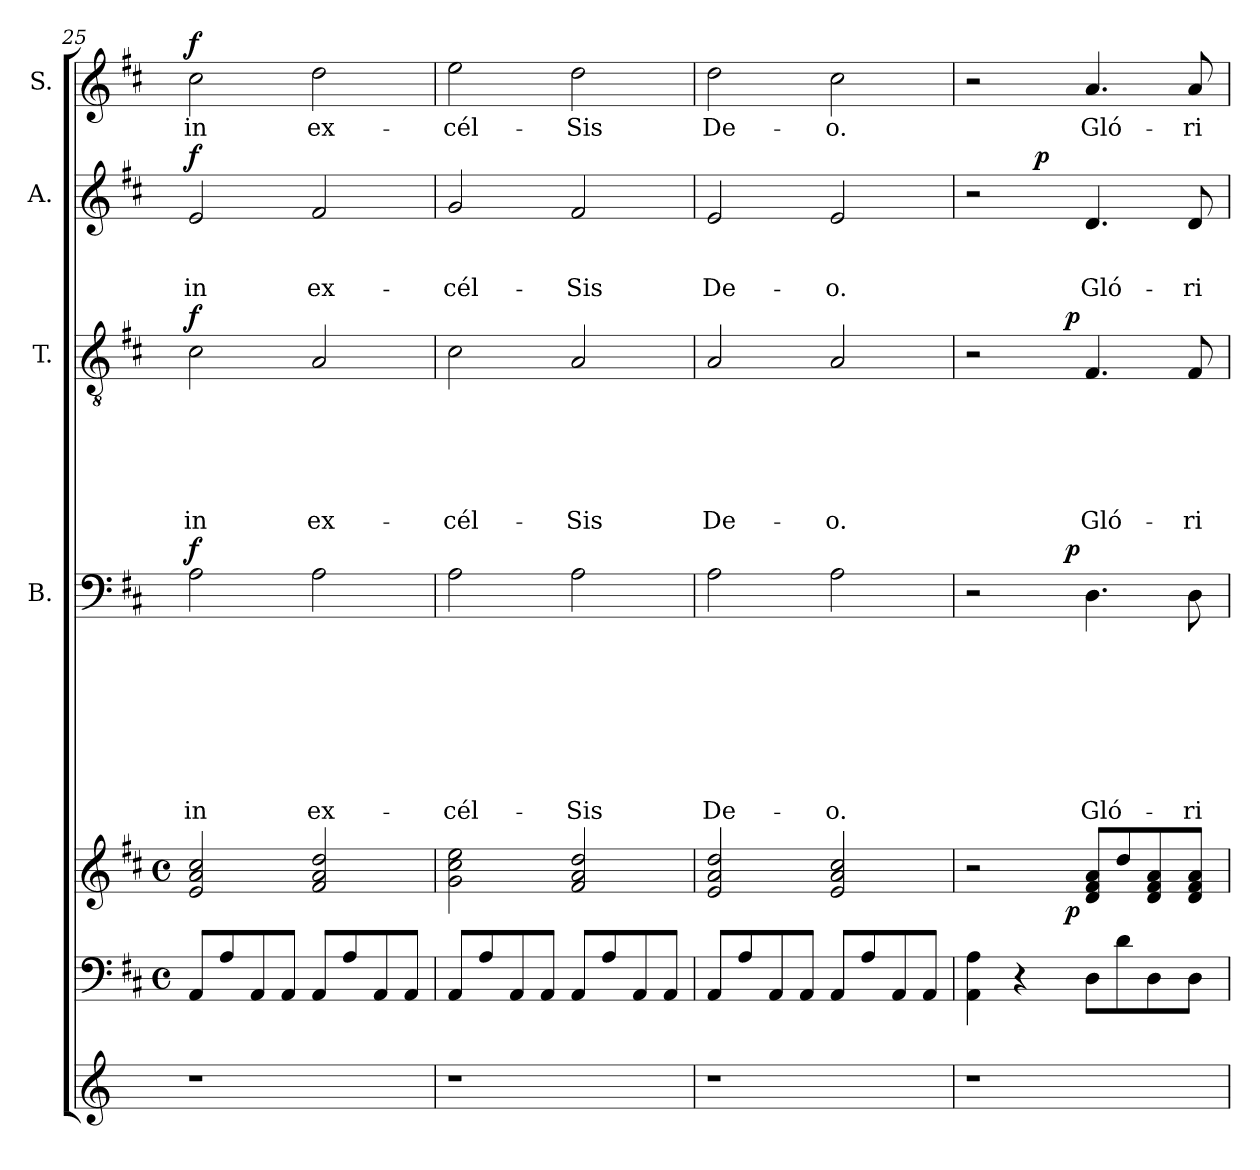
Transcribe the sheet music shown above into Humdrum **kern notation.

**kern	**kern	**kern	**dynam	**kern	**text	**text	**text	**text	**text	**text	**text	**text	**dynam	**kern	**text	**text	**text	**text	**text	**text	**dynam	**kern	**text	**text	**text	**dynam	**kern	**text	**dynam
*part7	*part6	*part5	*part5	*part4	*part4	*part4	*part4	*part4	*part4	*part4	*part4	*part4	*part4	*part3	*part3	*part3	*part3	*part3	*part3	*part3	*part3	*part2	*part2	*part2	*part2	*part2	*part1	*part1	*part1
*staff7	*staff6	*staff5	*staff5	*staff4	*staff4	*staff4	*staff4	*staff4	*staff4	*staff4	*staff4	*staff4	*staff4	*staff3	*staff3	*staff3	*staff3	*staff3	*staff3	*staff3	*staff3	*staff2	*staff2	*staff2	*staff2	*staff2	*staff1	*staff1	*staff1
*	*	*	*	*I"B.	*	*	*	*	*	*	*	*	*	*I"T.	*	*	*	*	*	*	*	*I"A.	*	*	*	*	*I"S.	*	*
*	*	*	*	*I'B.	*	*	*	*	*	*	*	*	*	*I'T.	*	*	*	*	*	*	*	*I'A.	*	*	*	*	*I'S.	*	*
*clefG2	*clefF4	*clefG2	*	*clefF4	*	*	*	*	*	*	*	*	*	*clefGv2	*	*	*	*	*	*	*	*clefG2	*	*	*	*	*clefG2	*	*
*	*ITrd1c2	*ITrd1c2	*	*ITrd1c2	*	*	*	*	*	*	*	*	*	*ITrd1c2	*	*	*	*	*	*	*	*ITrd1c2	*	*	*	*	*ITrd1c2	*	*
*k[]	*k[]	*k[]	*	*k[]	*	*	*	*	*	*	*	*	*	*k[]	*	*	*	*	*	*	*	*k[]	*	*	*	*	*k[]	*	*
*C:	*C:	*C:	*	*C:	*	*	*	*	*	*	*	*	*	*C:	*	*	*	*	*	*	*	*C:	*	*	*	*	*C:	*	*
*	*M4/4	*M4/4	*	*	*	*	*	*	*	*	*	*	*	*	*	*	*	*	*	*	*	*	*	*	*	*	*	*	*
*	*met(c)	*met(c)	*	*	*	*	*	*	*	*	*	*	*	*	*	*	*	*	*	*	*	*	*	*	*	*	*	*	*
=25	=25	=25	=25	=25	=25	=25	=25	=25	=25	=25	=25	=25	=25	=25	=25	=25	=25	=25	=25	=25	=25	=25	=25	=25	=25	=25	=25	=25	=25
!	!	!	!	!	!	!	!	!	!	!	!	!LO:LY:b	!LO:DY:a	!	!	!	!	!	!	!LO:LY:b	!LO:DY:a	!	!	!	!LO:LY:b	!LO:DY:a	!	!LO:LY:b	!LO:DY:a
1r	8GG/L	2d/ 2g/ 2b/	.	2G\	.	.	.	.	.	.	.	in	f	2B\	.	.	.	.	.	in	f	2d/	.	.	in	f	2b\	in	f
.	8G/	.	.	.	.	.	.	.	.	.	.	.	.	.	.	.	.	.	.	.	.	.	.	.	.	.	.	.	.
.	8GG/	.	.	.	.	.	.	.	.	.	.	.	.	.	.	.	.	.	.	.	.	.	.	.	.	.	.	.	.
.	8GG/J	.	.	.	.	.	.	.	.	.	.	.	.	.	.	.	.	.	.	.	.	.	.	.	.	.	.	.	.
!	!	!	!	!	!	!	!	!	!	!	!	!LO:LY:b	!	!	!	!	!	!	!	!LO:LY:b	!	!	!	!	!LO:LY:b	!	!	!LO:LY:b	!
.	8GG/L	2e/ 2g/ 2cc/	.	2G\	.	.	.	.	.	.	.	ex-	.	2G/	.	.	.	.	.	ex-	.	2e/	.	.	ex-	.	2cc\	ex-	.
.	8G/	.	.	.	.	.	.	.	.	.	.	.	.	.	.	.	.	.	.	.	.	.	.	.	.	.	.	.	.
.	8GG/	.	.	.	.	.	.	.	.	.	.	.	.	.	.	.	.	.	.	.	.	.	.	.	.	.	.	.	.
.	8GG/J	.	.	.	.	.	.	.	.	.	.	.	.	.	.	.	.	.	.	.	.	.	.	.	.	.	.	.	.
!!LO:LB:g=z
=26	=26	=26	=26	=26	=26	=26	=26	=26	=26	=26	=26	=26	=26	=26	=26	=26	=26	=26	=26	=26	=26	=26	=26	=26	=26	=26	=26	=26	=26
!	!	!	!	!	!	!	!	!	!	!	!	!LO:LY:b	!	!	!	!	!	!	!	!LO:LY:b	!	!	!	!	!LO:LY:b	!	!	!LO:LY:b	!
1r	8GG/L	2f\ 2b\ 2dd\	.	2G\	.	.	.	.	.	.	.	-cél-	.	2B\	.	.	.	.	.	-cél-	.	2f/	.	.	-cél-	.	2dd\	-cél-	.
.	8G/	.	.	.	.	.	.	.	.	.	.	.	.	.	.	.	.	.	.	.	.	.	.	.	.	.	.	.	.
.	8GG/	.	.	.	.	.	.	.	.	.	.	.	.	.	.	.	.	.	.	.	.	.	.	.	.	.	.	.	.
.	8GG/J	.	.	.	.	.	.	.	.	.	.	.	.	.	.	.	.	.	.	.	.	.	.	.	.	.	.	.	.
!	!	!	!	!	!	!	!	!	!	!	!	!LO:LY:b	!	!	!	!	!	!	!	!LO:LY:b	!	!	!	!	!LO:LY:b	!	!	!LO:LY:b	!
.	8GG/L	2e/ 2g/ 2cc/	.	2G\	.	.	.	.	.	.	.	-Sis	.	2G/	.	.	.	.	.	-Sis	.	2e/	.	.	-Sis	.	2cc\	-Sis	.
.	8G/	.	.	.	.	.	.	.	.	.	.	.	.	.	.	.	.	.	.	.	.	.	.	.	.	.	.	.	.
.	8GG/	.	.	.	.	.	.	.	.	.	.	.	.	.	.	.	.	.	.	.	.	.	.	.	.	.	.	.	.
.	8GG/J	.	.	.	.	.	.	.	.	.	.	.	.	.	.	.	.	.	.	.	.	.	.	.	.	.	.	.	.
=27	=27	=27	=27	=27	=27	=27	=27	=27	=27	=27	=27	=27	=27	=27	=27	=27	=27	=27	=27	=27	=27	=27	=27	=27	=27	=27	=27	=27	=27
!	!	!	!	!	!	!	!	!	!	!	!	!LO:LY:b	!	!	!	!	!	!	!	!LO:LY:b	!	!	!	!	!LO:LY:b	!	!	!LO:LY:b	!
1r	8GG/L	2d/ 2g/ 2cc/	.	2G\	.	.	.	.	.	.	.	De-	.	2G/	.	.	.	.	.	De-	.	2d/	.	.	De-	.	2cc\	De-	.
.	8G/	.	.	.	.	.	.	.	.	.	.	.	.	.	.	.	.	.	.	.	.	.	.	.	.	.	.	.	.
.	8GG/	.	.	.	.	.	.	.	.	.	.	.	.	.	.	.	.	.	.	.	.	.	.	.	.	.	.	.	.
.	8GG/J	.	.	.	.	.	.	.	.	.	.	.	.	.	.	.	.	.	.	.	.	.	.	.	.	.	.	.	.
!	!	!	!	!	!	!	!	!	!	!	!	!LO:LY:b	!	!	!	!	!	!	!	!LO:LY:b	!	!	!	!	!LO:LY:b	!	!	!LO:LY:b	!
.	8GG/L	2d/ 2g/ 2b/	.	2G\	.	.	.	.	.	.	.	-o.	.	2G/	.	.	.	.	.	-o.	.	2d/	.	.	-o.	.	2b\	-o.	.
.	8G/	.	.	.	.	.	.	.	.	.	.	.	.	.	.	.	.	.	.	.	.	.	.	.	.	.	.	.	.
.	8GG/	.	.	.	.	.	.	.	.	.	.	.	.	.	.	.	.	.	.	.	.	.	.	.	.	.	.	.	.
.	8GG/J	.	.	.	.	.	.	.	.	.	.	.	.	.	.	.	.	.	.	.	.	.	.	.	.	.	.	.	.
=28	=28	=28	=28	=28	=28	=28	=28	=28	=28	=28	=28	=28	=28	=28	=28	=28	=28	=28	=28	=28	=28	=28	=28	=28	=28	=28	=28	=28	=28
*	*	*^	*	*^	*	*	*	*	*	*	*	*	*	*^	*	*	*	*	*	*	*	*^	*	*	*	*	*	*	*
1r	4GG\ 4G\	2r	4..ryy	.	2r	4..ryy	.	.	.	.	.	.	.	.	.	2r	4..ryy	.	.	.	.	.	.	.	2r	4ryy	.	.	.	.	2r	.	.
.	4r	.	.	.	.	.	.	.	.	.	.	.	.	.	.	.	.	.	.	.	.	.	.	.	.	16ryy	.	.	.	.	.	.	.
!	!	!	!	!	!	!	!	!	!	!	!	!	!	!	!	!	!	!	!	!	!	!	!	!	!	!	!	!	!	!LO:DY:a	!	!	!
.	.	.	.	.	.	.	.	.	.	.	.	.	.	.	.	.	.	.	.	.	.	.	.	.	.	2ryy	.	.	.	p	.	.	.
!	!	!	!	!LO:DY:b	!	!	!	!	!	!	!	!	!	!	!LO:DY:a	!	!	!	!	!	!	!	!	!LO:DY:a	!	!	!	!	!	!	!	!	!
.	.	.	2ryy	p	.	2ryy	.	.	.	.	.	.	.	.	p	.	2ryy	.	.	.	.	.	.	p	.	.	.	.	.	.	.	.	.
!	!	!	!	!	!	!	!	!	!	!	!	!	!	!LO:LY:b	!	!	!	!	!	!	!	!	!LO:LY:b	!	!	!	!	!	!LO:LY:b	!	!	!LO:LY:b	!
.	8C\L	8c/ 8e/ 8g/L	.	.	4.C\	.	.	.	.	.	.	.	.	Gló-	.	4.E/	.	.	.	.	.	.	Gló-	.	4.c/	.	.	.	Gló-	.	4.g/	Gló-	.
.	8c\	8cc/	.	.	.	.	.	.	.	.	.	.	.	.	.	.	.	.	.	.	.	.	.	.	.	.	.	.	.	.	.	.	.
.	8C\	8c/ 8e/ 8g/	.	.	.	.	.	.	.	.	.	.	.	.	.	.	.	.	.	.	.	.	.	.	.	.	.	.	.	.	.	.	.
.	.	.	.	.	.	.	.	.	.	.	.	.	.	.	.	.	.	.	.	.	.	.	.	.	.	8.ryy	.	.	.	.	.	.	.
!	!	!	!	!	!	!	!	!	!	!	!	!	!	!LO:LY:b	!	!	!	!	!	!	!	!	!LO:LY:b	!	!	!	!	!	!LO:LY:b	!	!	!LO:LY:b	!
.	8C\J	8c/ 8e/ 8g/J	.	.	8C\	.	.	.	.	.	.	.	.	-ri-	.	8E/	.	.	.	.	.	.	-ri-	.	8c/	.	.	.	-ri-	.	8g/	-ri-	.
.	.	.	16ryy	.	.	16ryy	.	.	.	.	.	.	.	.	.	.	16ryy	.	.	.	.	.	.	.	.	.	.	.	.	.	.	.	.
*	*	*v	*v	*	*	*	*	*	*	*	*	*	*	*	*	*v	*v	*	*	*	*	*	*	*	*v	*v	*	*	*	*	*	*	*
*	*	*	*	*v	*v	*	*	*	*	*	*	*	*	*	*	*	*	*	*	*	*	*	*	*	*	*	*	*	*	*
=	=	=	=	=	=	=	=	=	=	=	=	=	=	=	=	=	=	=	=	=	=	=	=	=	=	=	=	=	=
*-	*-	*-	*-	*-	*-	*-	*-	*-	*-	*-	*-	*-	*-	*-	*-	*-	*-	*-	*-	*-	*-	*-	*-	*-	*-	*-	*-	*-	*-
